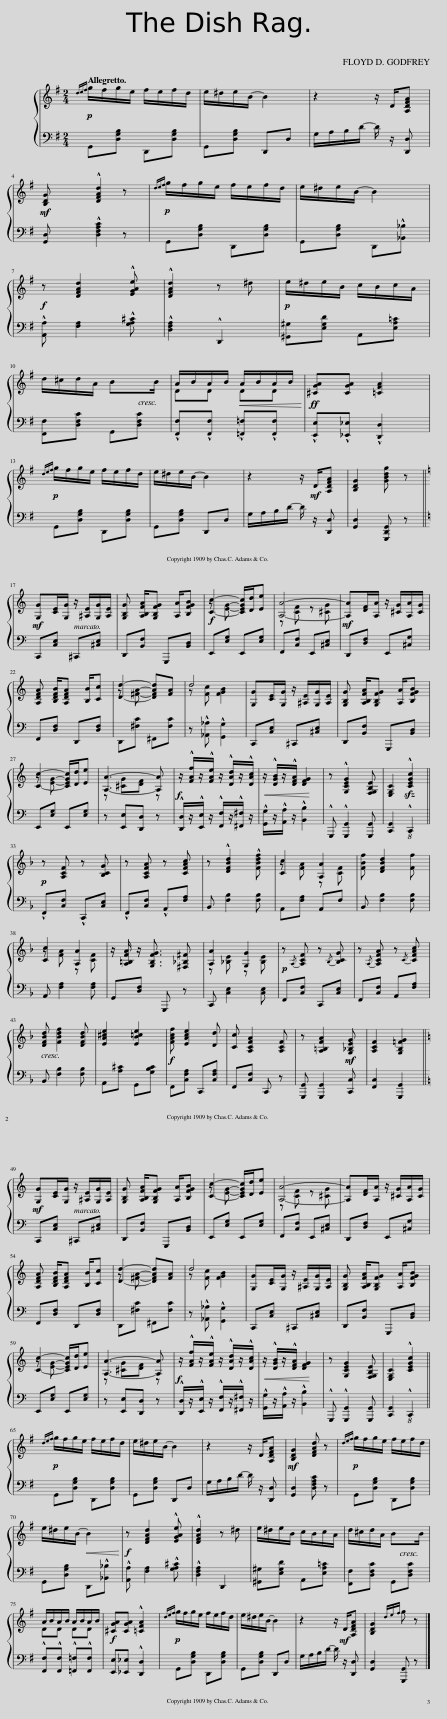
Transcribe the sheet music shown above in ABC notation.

X:1
%%score { ( 1 3 ) | 2 }
L:1/8
Q:1/4=90
M:2/4
I:linebreak $
K:G
V:1 treble
V:3 treble
V:2 bass
V:1
!p!{def} g/f/g/e/ f/e/f/d/ | e/^d/e/B/- B2 | z2 z/ D/[A,DFA] |$!mf! [B,DG] x !^![DFAd] z |!p!{def} g/f/g/e/ f/e/f/d/ | %5
 e/^d/e/B/- B2 |$!f! z [DFAd]2 !^![EGAe] | !^![DFAd]2 z ^d |!p! e/^d/e/B/ c/B/c/A/ |$ d/^c/d/A/ B>B | %10
 A/B/A/B/!<(! A/B/A/B/!<)! |!ff! [^CGA][CGA] [=CFA]2 |$!p!{def} g/f/g/e/ f/e/f/d/ | e/^d/e/B/- B2 | z2 z/!mf! D/[A,DFA] | %15
 [B,DG]2 [GBdg] z ||$[K:C]!mf! [G,G][CE]/[G,G]/ z/ [^A,E]/[G,G]/[A,E]/ | [G,B,G] [A,B,FA]/[G,B,FG] [A,A]/[B,FGB] |!f! [Cc]2- [CEGc]/[Dd]/[Ee] | [A,A]4- | %20
!mf! [A,A][DF]/[A,A]/ z/ [^CG]/[A,A]/[CG]/ |$ [A,DFA] [B,DFB]/[A,DFA] [B,B]/[Cc] | [Dd]2- [DFAd][^FA] | d4 | [G,G][CE]/[G,G]/ z/ [^A,E]/[G,G]/[A,E]/ | %25
 [G,B,G] [A,B,FA]/[G,B,FG] [A,A]/[B,FGB] |$ [Cc]2- [CEGc]/[Dd]/[Ee] | [A,A]3- [A,A] |!f! z/ !^![FAf]/z/!^![FAe]/ z/ !^![DAd]/z/!^![DAc]/ |!<(! z/ !^![DGB]/z/!^![DFA]/ [DFG]2!<)! | %30
 z !^![G,CEG]2 [F,G,B,E] | [E,G,C]2!sfz! !^![CEGc]2 ||$[K:F]!p! z [A,CF] z [B,CG] | z [A,CFA] z [CFAc] | z !^![DFBd]2 !^![FBdf] | %35
 [Cc]2 [A,A]2 | [FBf] [DFBd]2 [Ff] |$ [Cc]2 [A,A]2 | z/ [A,=B,FA]/ z/ [G,B,FG]3/2 [^F,_B,^F] | [A,A]2 [G,G]2 | %40
!p! z{/A,-} [A,CF] z{/B,-} [B,CG] | z{/A,-} [A,CFA] z{/C-} [CFAc] |$ [DFBd] [FBdf]2 [DFBd] | [EA^ce]2 [EB=ce]2 |!f! [FAcf] [EAce]2 [Dd] | %45
 [Cc] [A,CFA]2 [A,CF] | z [A,=B,FA]2!mf! [G,_B,EG] | [A,CF]2 [G,B,=FG]2 ||$[K:C]!mf! [G,G][CE]/[G,G]/ z/ [^A,E]/[G,G]/[A,E]/ | [G,B,G] [A,B,FA]/[G,B,FG] [A,A]/[B,FGB] | %50
 [Cc]2- [CEGc]/[Dd]/[Ee] | [A,A]4- | [A,A][DF]/[A,A]/ z/ [^CG]/[A,A]/[CG]/ |$ [A,DFA] [B,DFB]/[A,DFA] [B,B]/[Cc] | [Dd]2- [DFAd][^FA] | %55
 d4 | [G,G][CE]/[G,G]/ z/ [^A,E]/[G,G]/[A,E]/ | [G,B,G] [A,B,FA]/[G,B,FG] [A,A]/[B,FGB] |$ [Cc]2- [CEGc]/[Dd]/[Ee] | [A,A]3- [A,A] | %60
!f! z/ !^![FAf]/z/!^![FAe]/ z/ !^![DAd]/z/!^![DAc]/ |!<(! z/ !^![DGB]/z/!^![DFA]/ [DFG]2!<)! | z [G,CEG]2 [F,G,B,E] | [E,G,C]2 !^![CEGc]2 ||$[K:G]!p!{def} g/f/g/e/ f/e/f/d/ | %65
 e/^d/e/B/- B2 | z2 z/ D/[A,DFA] |!mf! [B,DG]2 [DFAd] z |!p!{def} g/f/g/e/ f/e/f/d/ |$ e/^d/e/B/-!<(! B2!<)! | %70
!f! z [DFAd]2 !^![EGAe] | !^![DFAd]2 z ^d | e/^d/e/B/ c/B/c/A/ | d/^c/d/A/ B>B |$ A/B/A/B/ A/B/A/B/ | %75
!f! [^CGA][CGA] !^![=CFA]2 |!p!{def} g/f/g/e/ f/e/f/d/ | e/^d/e/B/- B2 | z2 z/!mf! D/[A,DFA] | [B,DG] (3d/e/f/ g z |] %80
V:2
 G,,[D,G,B,] D,,[D,G,B,] | G,,[D,G,B,] D,,D, | G,/A,/B,/D/- D/ z/ [D,,D,] |$ [G,,D,] x !^![D,F,A,C] z | G,,[D,G,B,] D,,[D,G,B,] | %5
 G,,[D,G,B,] D,,!^![_B,,_B,] |$ !^![A,,A,] [F,A,]2 !^![G,A,^C] | !^![D,F,A,]2 !^!D,,2 | [^G,,^G,][E,G,D] A,,[E,A,=C] |$ [F,,F,][D,F,C] G,,[D,F,C] | %10
 !^![F,,F,]!^![F,,F,] !^![=F,,=F,]!^![F,,F,] | !^![E,,E,]!^![_E,,_E,] !^![D,,D,]2 |$ G,,[D,G,B,] D,,[D,G,B,] | G,,[D,G,B,] D,,D, | G,/A,/B,/D/- D/ z/ [D,,D,] | %15
 [G,,D,]2 [G,,,D,,G,,] z ||$[K:C] C,,[C,E,] ^C,,[^C,E,] | D,,[B,,F,] G,,,[B,,D,] | E,,[E,G,] E,,[E,G,] | F,,[C,F,] E,,[^C,E,] | %20
 D,,[D,F,] E,,[^C,G,] |$ F,,[D,F,] D,,[D,F,] | D,,[^F,C] ^F,,[F,C] | z !^![_A,,_A,] !^![G,,G,]2 | C,,[C,E,] ^C,,[^C,E,] | %25
 D,,[B,,F,] G,,,[B,,D,] |$ E,,[E,G,] E,,[E,G,] | z [E,,E,][D,,D,] z | !^![D,,D,]/z/!^![E,,E,]/ z/ !^![F,,F,]/z/!^![^F,,^F,]/ z/ | !^![G,,G,]/z/!^![A,,A,]/ z/ !^![B,,B,]2 | %30
 !^!G,,, !^![G,,,G,,]2 [G,,,G,,] | [C,,G,,]2!8vb(! !^!C,,,2!8vb)! ||$[K:F] !^!F,,[C,F,] !^!C,,[C,E,] | !^!F,,[C,F,] !^!A,,[F,A,] | B,, [F,B,]2 [F,B,] | %35
 A,,[F,A,] A,,F, | B,, [F,B,]2 [F,B,] |$ A,, [F,A,]2 [F,A,] | G,,[D,F,] G,,, z | C,, [C,E,]2 [C,E,] | %40
 F,,[C,F,] C,,[C,E,] | F,,[C,F,] A,,[F,A,] |$ B,, [F,B,]2 [F,B,] | A,,[A,^C] G,,[G,B,C] | F,,[C,F,A,] C,,[C,F,A,] | %45
 F,,[C,F,] C,, z | [G,,,G,,] [G,,,G,,]2 [C,,C,] | [F,,C,]2 [G,,,G,,]2 ||$[K:C] C,,[C,E,] ^C,,[^C,E,] | D,,[B,,F,] G,,,[B,,D,] | %50
 E,,[E,G,] E,,[E,G,] | F,,[C,F,] E,,[^C,E,] | D,,[D,F,] E,,[^C,G,] |$ F,,[D,F,] D,,[D,F,] | D,,[^F,C] ^F,,[F,C] | %55
 z !^![_A,,_A,] !^![G,,G,]2 | C,,[C,E,] ^C,,[^C,E,] | D,,[B,,F,] G,,,[B,,D,] |$ E,,[E,G,] E,,[E,G,] | z [E,,E,][D,,D,] z | %60
 !^![D,,D,]/z/!^![E,,E,]/ z/ !^![F,,F,]/z/!^![^F,,^F,]/ z/ | !^![G,,G,]/z/!^![A,,A,]/ z/ !^![B,,B,]2 | !^!G,,, !^![G,,,G,,]2 [G,,,G,,] | [C,,G,,]2!8vb(! !^!C,,,2!8vb)! ||$[K:G] G,,[D,G,B,] D,,[D,G,B,] | %65
 G,,[D,G,B,] D,,D, | G,/A,/B,/D/- D/ z/ [D,,D,] | [G,,D,]2 [D,F,A,C] z | G,,[D,G,B,] D,,[D,G,B,] |$ G,,[D,G,B,] D,,!^![_B,,_B,] | %70
 !^![A,,A,] [F,A,]2 !^![G,A,^C] | !^![D,F,A,]2 D,,2 | [^G,,^G,][E,G,D] A,,[E,A,=C] | [F,,F,][D,F,C] G,,[D,F,C] |$ !^![F,,F,]!^![F,,F,] !^![=F,,=F,]!^![F,,F,] | %75
 [E,,E,][_E,,_E,] !^![D,,D,]2 | G,,[D,G,B,] D,,[D,G,B,] | G,,[D,G,B,] D,,D, | G,/A,/B,/D/- D/ z/ [D,,D,] | [G,,D,]2 [G,,,G,,] z |] %80
V:3
 x4 | x4 | x4 |$ x4 | x4 | %5
 x4 |$ x4 | x4 | x4 |$ x4 | %10
 DD DD | x4 |$ x4 | x4 | x4 | %15
 x4 ||$[K:C] x4 | x4 | z [EG]- x2 | z [CF] z [^CG] | %20
 x4 |$ x4 | z [^FA]- x2 | z [Fc] [FGB]2 | x4 | %25
 x4 |$ z [EG]- x2 | z [^CG][DF] z | x4 | x4 | %30
 x4 | x4 ||$[K:F] x4 | x4 | x4 | %35
 z [FA] z [CF] | x4 |$ z [FA] z [CF] | x4 | z [_B,E] z [B,E] | %40
 x4 | x4 |$ x4 | x4 | x4 | %45
 x4 | x4 | x4 ||$[K:C] x4 | x4 | %50
 z [EG]- x2 | z [CF] z [^CG] | x4 |$ x4 | z [^FA]- x2 | %55
 z [Fc] [FGB]2 | x4 | x4 |$ z [EG]- x2 | z [^CG][DF] z | %60
 x4 | x4 | x4 | x4 ||$[K:G] x4 | %65
 x4 | x4 | x4 | x4 |$ x4 | %70
 x4 | x4 | x4 | x4 |$ DD DD | %75
 x4 | x4 | x4 | x4 | x4 |] %80
